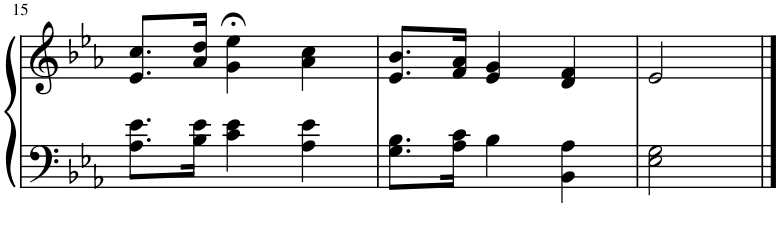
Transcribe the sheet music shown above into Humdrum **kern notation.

**kern	**kern
*part1	*part1
*staff2	*staff1
*I"Piano	*
*I'Pno.	*
!!LO:PB:g=z
*clefF4	*clefG2
*k[b-e-a-]	*k[b-e-a-]
*M3/4	*M3/4
=15	=15
8.A-\ 8.e-\L	8.e-/ 8.cc/L
16B-\ 16e-\Jk	16a-/ 16dd/Jk
4c\ 4e-\	4g\;< 4ee-\;<
4A-\ 4e-\	4a-\ 4cc\
=16	=16
8.G\ 8.B-\L	8.e-/ 8.b-/L
16A-\ 16c\Jk	16f/ 16a-/Jk
4B-\	4e-/ 4g/
4BB-\ 4A-\	4d/ 4f/
=17	=17
2E-\ 2G\	2e-/
==	==
*-	*-
